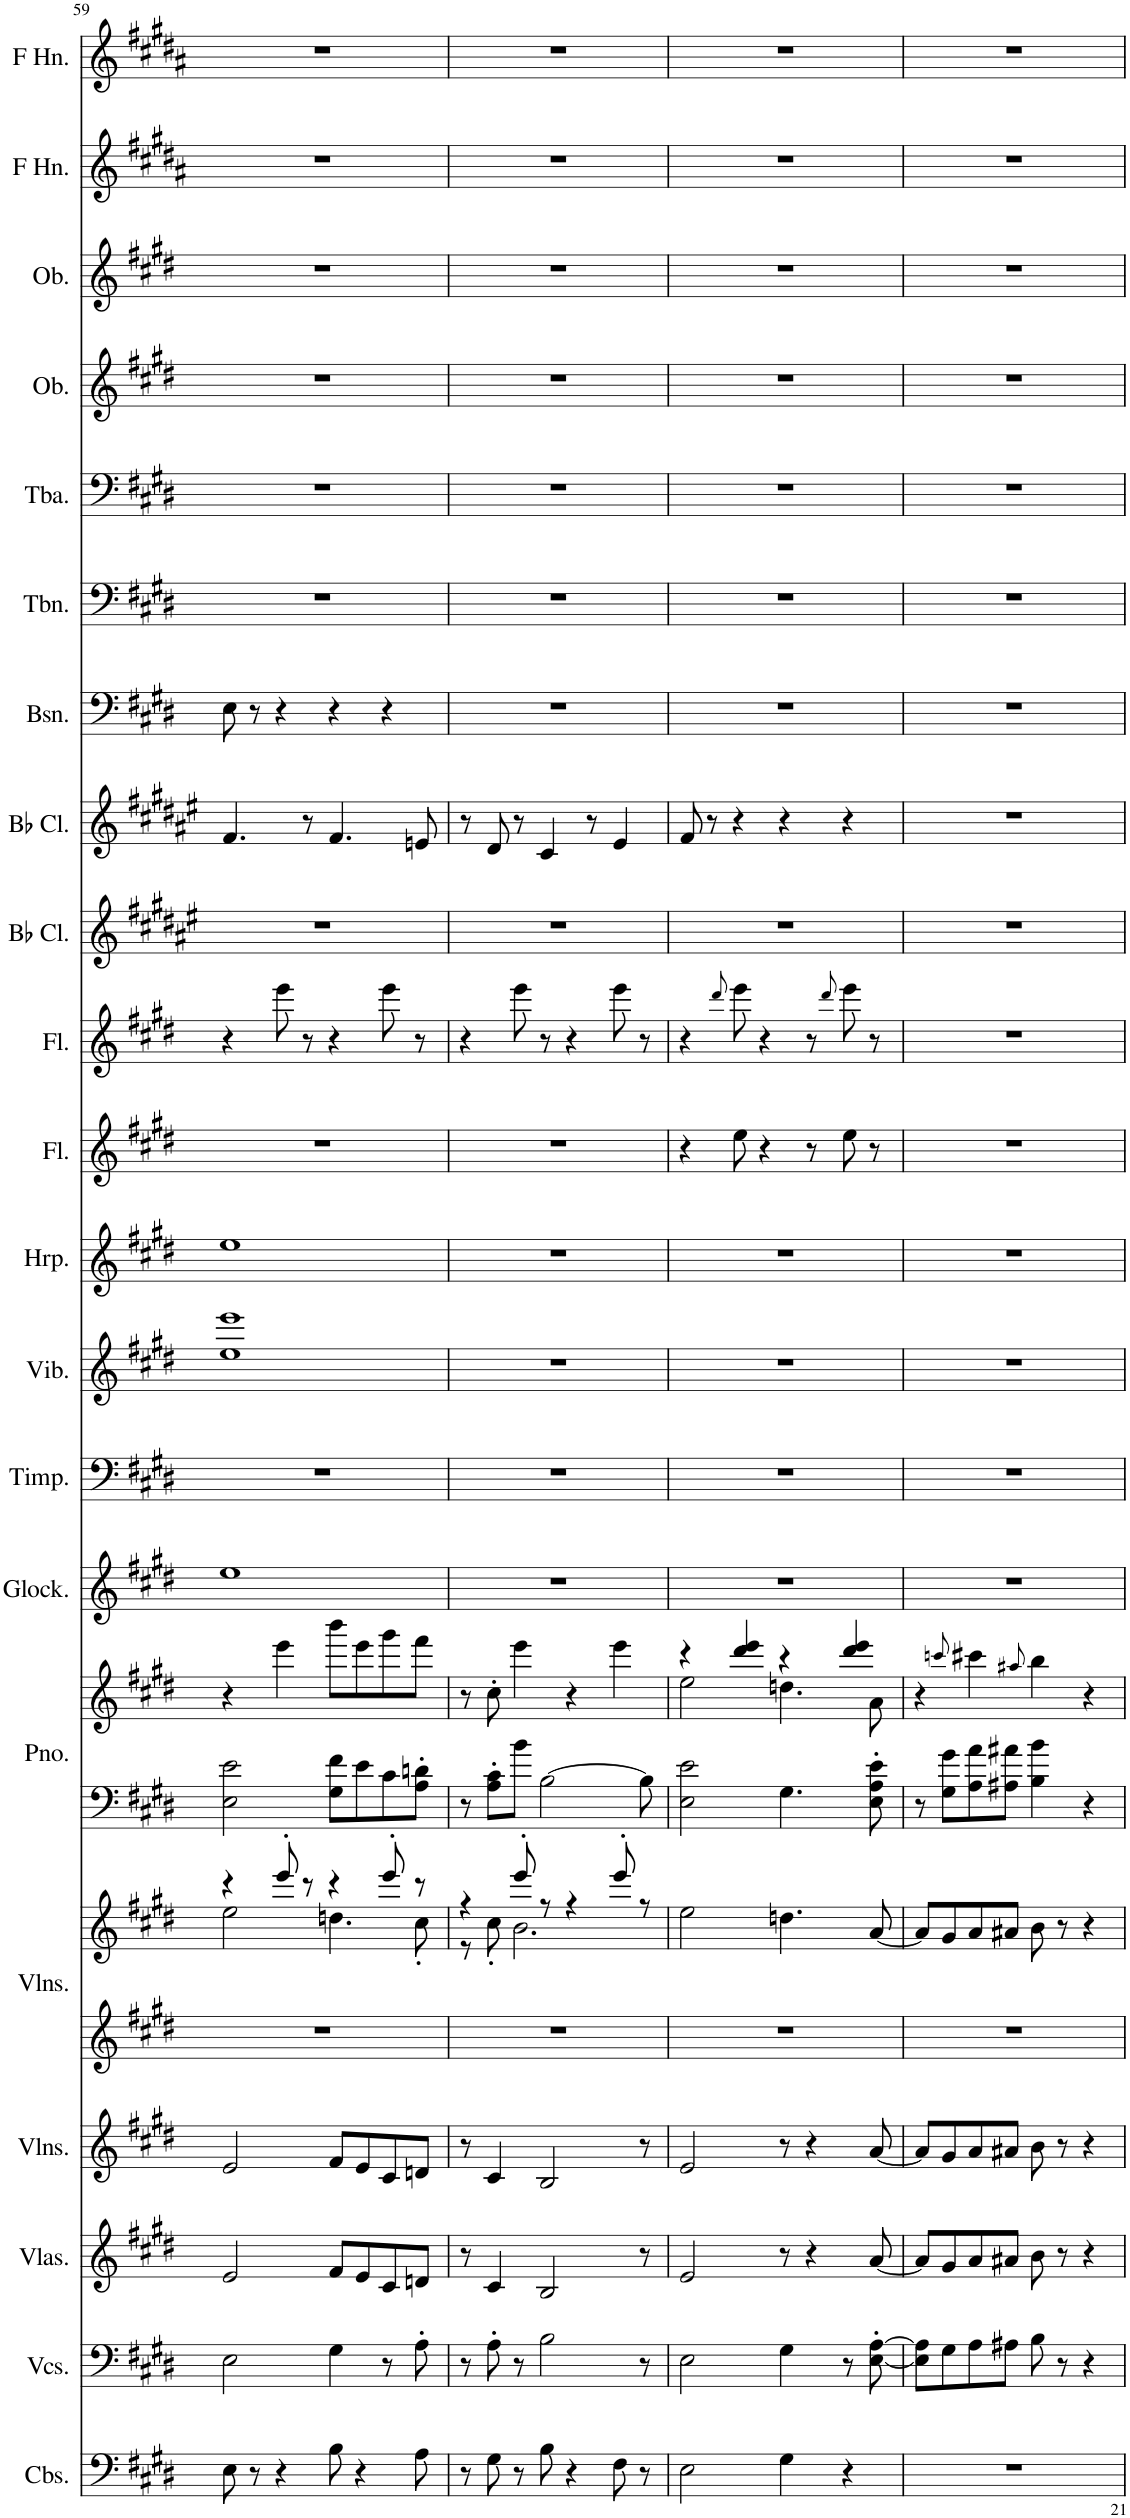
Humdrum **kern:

**kern	**kern	**kern	**kern	**kern	**kern	**kern	**kern	**kern	**kern	**kern	**kern	**kern	**kern	**kern	**kern	**kern	**kern	**kern	**kern	**kern	**kern	**kern
*part21	*part20	*part19	*part18	*part17	*part17	*part16	*part16	*part15	*part14	*part13	*part12	*part11	*part10	*part9	*part8	*part7	*part6	*part5	*part4	*part3	*part2	*part1
*staff23	*staff22	*staff21	*staff20	*staff19	*staff18	*staff17	*staff16	*staff15	*staff14	*staff13	*staff12	*staff11	*staff10	*staff9	*staff8	*staff7	*staff6	*staff5	*staff4	*staff3	*staff2	*staff1
*I"Contrabasses	*I"Violoncellos	*I"Violas	*I"Violins	*I"Violins	*	*I"Piano	*	*I"Glockenspiel	*I"Timpani	*I"Vibraphone	*I"Harp	*I"Flute	*I"Flute	*I"Bb Clarinet	*I"Bb Clarinet	*I"Bassoon	*I"Trombone	*I"Tuba	*I"Oboe	*I"Oboe	*I"Horn in F	*I"Horn in F
*I'Cbs.	*I'Vcs.	*I'Vlas.	*I'Vlns.	*I'Vlns.	*	*I'Pno.	*	*I'Glock.	*I'Timp.	*I'Vib.	*I'Hrp.	*I'Fl.	*I'Fl.	*I'Bb Cl.	*I'Bb Cl.	*I'Bsn.	*I'Tbn.	*I'Tba.	*I'Ob.	*I'Ob.	*	*
!!LO:PB:g=z
*clefF4	*clefF4	*clefG2	*clefG2	*clefG2	*clefG2	*clefF4	*clefG2	*clefG2	*clefF4	*clefG2	*clefG2	*clefG2	*clefG2	*clefG2	*clefG2	*clefF4	*clefF4	*clefF4	*clefG2	*clefG2	*clefG2	*clefG2
*Trd7c12	*	*	*	*	*	*	*	*Trd-14c-24	*	*	*	*	*	*Trd1c2	*Trd1c2	*	*	*	*	*	*Trd4c7	*Trd4c7
*k[f#c#g#d#]	*k[f#c#g#d#]	*k[f#c#g#d#]	*k[f#c#g#d#]	*k[f#c#g#d#]	*k[f#c#g#d#]	*k[f#c#g#d#]	*k[f#c#g#d#]	*k[f#c#g#d#]	*k[f#c#g#d#]	*k[f#c#g#d#]	*k[f#c#g#d#]	*k[f#c#g#d#]	*k[f#c#g#d#]	*k[f#c#g#d#a#e#]	*k[f#c#g#d#a#e#]	*k[f#c#g#d#]	*k[f#c#g#d#]	*k[f#c#g#d#]	*k[f#c#g#d#]	*k[f#c#g#d#]	*k[f#c#g#d#a#]	*k[f#c#g#d#a#]
*M4/4	*M4/4	*M4/4	*M4/4	*M4/4	*M4/4	*M4/4	*M4/4	*M4/4	*M4/4	*M4/4	*M4/4	*M4/4	*M4/4	*M4/4	*M4/4	*M4/4	*M4/4	*M4/4	*M4/4	*M4/4	*M4/4	*M4/4
=59	=59	=59	=59	=59	=59	=59	=59	=59	=59	=59	=59	=59	=59	=59	=59	=59	=59	=59	=59	=59	=59	=59
*	*	*	*	*	*^	*	*	*	*	*	*	*	*	*	*	*	*	*	*	*	*	*
8E\	2E\	2e/	2e/	1r	4r	2ee\	2E\ 2e\	4r	1ee	1r	1ee 1eee	1ee	1r	4r	1r	4.f#/	8E\	1r	1r	1r	1r	1r	1r
8r	.	.	.	.	.	.	.	.	.	.	.	.	.	.	.	.	8r	.	.	.	.	.	.
4r	.	.	.	.	8eee'/	.	.	4eee\	.	.	.	.	.	8eee\	.	.	4r	.	.	.	.	.	.
.	.	.	.	.	8r	.	.	.	.	.	.	.	.	8r	.	8r	.	.	.	.	.	.	.
8B\	4G#\	8f#/L	8f#/L	.	4r	4.ddn\	8G#\ 8f#\L	8bbb\L	.	.	.	.	.	4r	.	4.f#/	4r	.	.	.	.	.	.
4r	.	8e/	8e/	.	.	.	8e\	8eee\	.	.	.	.	.	.	.	.	.	.	.	.	.	.	.
.	8r	8c#/	8c#/	.	8eee'/	.	8c#\	8ggg#\	.	.	.	.	.	8eee\	.	.	4r	.	.	.	.	.	.
8A\	8A'\	8dn/J	8dn/J	.	8r	8cc#'\	8A\' 8dn\'J	8fff#\J	.	.	.	.	.	8r	.	8en/	.	.	.	.	.	.	.
=60	=60	=60	=60	=60	=60	=60	=60	=60	=60	=60	=60	=60	=60	=60	=60	=60	=60	=60	=60	=60	=60	=60	=60
8r	8r	8r	8r	1r	4r	8r	8r	8r	1r	1r	1r	1r	1r	4r	1r	8r	1r	1r	1r	1r	1r	1r	1r
8G#\	8A'\	4c#/	4c#/	.	.	8cc#'\	8A\' 8c#\'L	8cc#'\	.	.	.	.	.	.	.	8d#/	.	.	.	.	.	.	.
8r	8r	.	.	.	8eee'/	2.b\	8b\J	4eee\	.	.	.	.	.	8eee\	.	8r	.	.	.	.	.	.	.
8B\	2B\	2B/	2B/	.	8r	.	[2B\	.	.	.	.	.	.	8r	.	4c#/	.	.	.	.	.	.	.
4r	.	.	.	.	4r	.	.	4r	.	.	.	.	.	4r	.	.	.	.	.	.	.	.	.
.	.	.	.	.	.	.	.	.	.	.	.	.	.	.	.	8r	.	.	.	.	.	.	.
8F#\	.	.	.	.	8eee'/	.	.	4eee\	.	.	.	.	.	8eee\	.	4e#/	.	.	.	.	.	.	.
8r	8r	8r	8r	.	8r	.	8B\]	.	.	.	.	.	.	8r	.	.	.	.	.	.	.	.	.
*	*	*	*	*	*v	*v	*	*	*	*	*	*	*	*	*	*	*	*	*	*	*	*	*
=61	=61	=61	=61	=61	=61	=61	=61	=61	=61	=61	=61	=61	=61	=61	=61	=61	=61	=61	=61	=61	=61	=61
*	*	*	*	*	*	*	*^	*	*	*	*	*	*	*	*	*	*	*	*	*	*	*
2E\	2E\	2e/	2e/	1r	2ee\	2E\ 2e\	4r	2ee\	1r	1r	1r	1r	4r	4r	1r	8f#/	1r	1r	1r	1r	1r	1r	1r
.	.	.	.	.	.	.	.	.	.	.	.	.	.	.	.	8r	.	.	.	.	.	.	.
.	.	.	.	.	.	.	.	.	.	.	.	.	.	8qddd#/	.	.	.	.	.	.	.	.	.
.	.	.	.	.	.	.	4ddd#/ 4eee/	.	.	.	.	.	8ee\	8eee\	.	4r	.	.	.	.	.	.	.
.	.	.	.	.	.	.	.	.	.	.	.	.	4r	4r	.	.	.	.	.	.	.	.	.
4G#\	4G#\	8r	8r	.	4.ddn\	4.G#\	4r	4.ddn\	.	.	.	.	.	.	.	4r	.	.	.	.	.	.	.
.	.	4r	4r	.	.	.	.	.	.	.	.	.	8r	8r	.	.	.	.	.	.	.	.	.
.	.	.	.	.	.	.	.	.	.	.	.	.	.	8qddd#/	.	.	.	.	.	.	.	.	.
4r	8r	.	.	.	.	.	4ddd#/ 4eee/	.	.	.	.	.	8ee\	8eee\	.	4r	.	.	.	.	.	.	.
.	[8E\' [8A\'	[8a/	[8a/	.	[8a/	8E\' 8A\' 8e\'	.	8a\	.	.	.	.	8r	8r	.	.	.	.	.	.	.	.	.
*	*	*	*	*	*	*	*v	*v	*	*	*	*	*	*	*	*	*	*	*	*	*	*	*
=62	=62	=62	=62	=62	=62	=62	=62	=62	=62	=62	=62	=62	=62	=62	=62	=62	=62	=62	=62	=62	=62	=62
1r	8E\] 8A\]L	8a/L]	8a/L]	1r	8a/L]	8r	4r	1r	1r	1r	1r	1r	1r	1r	1r	1r	1r	1r	1r	1r	1r	1r
.	8G#\	8g#/	8g#/	.	8g#/	8G#\ 8g#\L	.	.	.	.	.	.	.	.	.	.	.	.	.	.	.	.
.	.	.	.	.	.	.	8qcccn/	.	.	.	.	.	.	.	.	.	.	.	.	.	.	.
.	8A\	8a/	8a/	.	8a/	8A\ 8a\	4ccc#X\	.	.	.	.	.	.	.	.	.	.	.	.	.	.	.
.	8A#X\J	8a#X/J	8a#X/J	.	8a#X/J	8A#X\ 8a#X\J	.	.	.	.	.	.	.	.	.	.	.	.	.	.	.	.
.	.	.	.	.	.	.	8qaa#X/	.	.	.	.	.	.	.	.	.	.	.	.	.	.	.
.	8B\	8b\	8b\	.	8b\	4B\ 4b\	4bb\	.	.	.	.	.	.	.	.	.	.	.	.	.	.	.
.	8r	8r	8r	.	8r	.	.	.	.	.	.	.	.	.	.	.	.	.	.	.	.	.
.	4r	4r	4r	.	4r	4r	4r	.	.	.	.	.	.	.	.	.	.	.	.	.	.	.
=	=	=	=	=	=	=	=	=	=	=	=	=	=	=	=	=	=	=	=	=	=	=
*-	*-	*-	*-	*-	*-	*-	*-	*-	*-	*-	*-	*-	*-	*-	*-	*-	*-	*-	*-	*-	*-	*-
